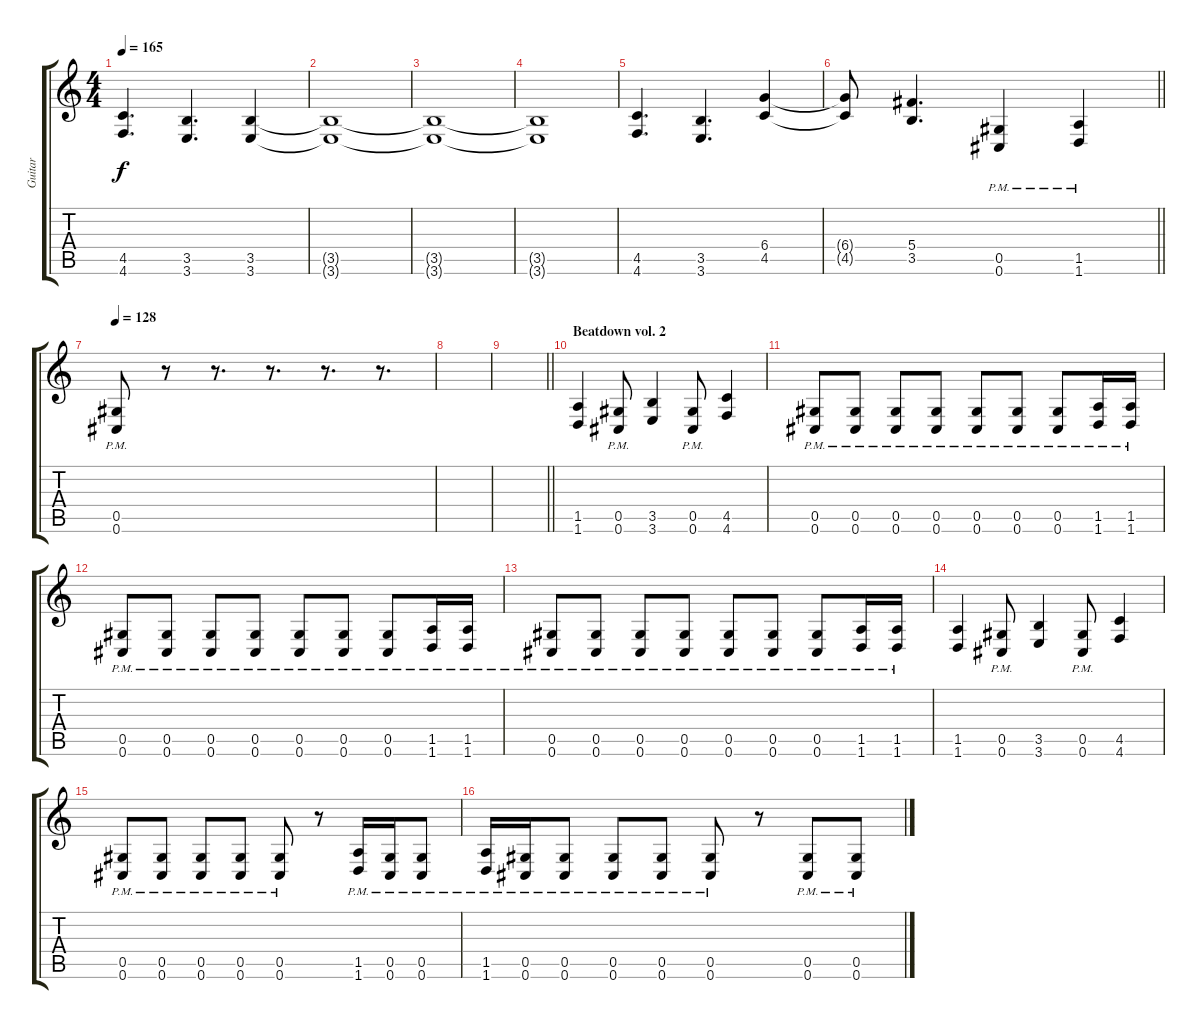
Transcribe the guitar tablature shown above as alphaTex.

\track ("Guitar" "Guitar") {instrument overdrivenguitar}
\staff {score tabs}
\tuning (Eb4 Bb3 Gb3 Db3 Ab2 Db2) {hide}
\ts (4 4)
\tempo 165
\clef g2
\ks c
(4.5 4.6).4{d dy f} (3.5 3.6).4{d} (3.5 3.6).4 |
(3.5{t} 3.6{t}).1 |
(3.5{t} 3.6{t}).1 |
(3.5{t} 3.6{t}).1 |
(4.5 4.6).4{d} (3.5 3.6).4{d} (6.4 4.5).4 |
\barLineRight lightlight
(6.4{t} 4.5{t}).8 (5.4 3.5).4{d} (0.5{pm} 0.6{pm}).4 (1.5{pm} 1.6{pm}).4 |
\tempo 128
(0.5{pm} 0.6{pm}).8 r.8 r.8{d} r.8{d} r.8{d} r.8{d} |
|
\barLineRight lightlight
|
\section ("" "Beatdown vol. 2")
(1.5 1.6).4 (0.5{pm} 0.6{pm}).8 (3.5 3.6).4 (0.5{pm} 0.6{pm}).8 (4.5 4.6).4 |
(0.5{pm} 0.6{pm}).8 (0.5{pm} 0.6{pm}).8 (0.5{pm} 0.6{pm}).8 (0.5{pm} 0.6{pm}).8 (0.5{pm} 0.6{pm}).8 (0.5{pm} 0.6{pm}).8 (0.5{pm} 0.6{pm}).8 (1.5{pm} 1.6{pm}).16 (1.5{pm} 1.6{pm}).16 |
(0.5{pm} 0.6{pm}).8 (0.5{pm} 0.6{pm}).8 (0.5{pm} 0.6{pm}).8 (0.5{pm} 0.6{pm}).8 (0.5{pm} 0.6{pm}).8 (0.5{pm} 0.6{pm}).8 (0.5{pm} 0.6{pm}).8 (1.5{pm} 1.6{pm}).16 (1.5{pm} 1.6{pm}).16 |
(0.5{pm} 0.6{pm}).8 (0.5{pm} 0.6{pm}).8 (0.5{pm} 0.6{pm}).8 (0.5{pm} 0.6{pm}).8 (0.5{pm} 0.6{pm}).8 (0.5{pm} 0.6{pm}).8 (0.5{pm} 0.6{pm}).8 (1.5{pm} 1.6{pm}).16 (1.5{pm} 1.6{pm}).16 |
(1.5 1.6).4 (0.5{pm} 0.6{pm}).8 (3.5 3.6).4 (0.5{pm} 0.6{pm}).8 (4.5 4.6).4 |
(0.5{pm} 0.6{pm}).8 (0.5{pm} 0.6{pm}).8 (0.5{pm} 0.6{pm}).8 (0.5{pm} 0.6{pm}).8 (0.5{pm} 0.6{pm}).8 r.8 (1.5{pm} 1.6{pm}).16 (0.5{pm} 0.6{pm}).16 (0.5{pm} 0.6{pm}).8 |
(1.5{pm} 1.6{pm}).16 (0.5{pm} 0.6{pm}).16 (0.5{pm} 0.6{pm}).8 (0.5{pm} 0.6{pm}).8 (0.5{pm} 0.6{pm}).8 (0.5{pm} 0.6{pm}).8 r.8 (0.5{pm} 0.6{pm}).8 (0.5{pm} 0.6{pm}).8
